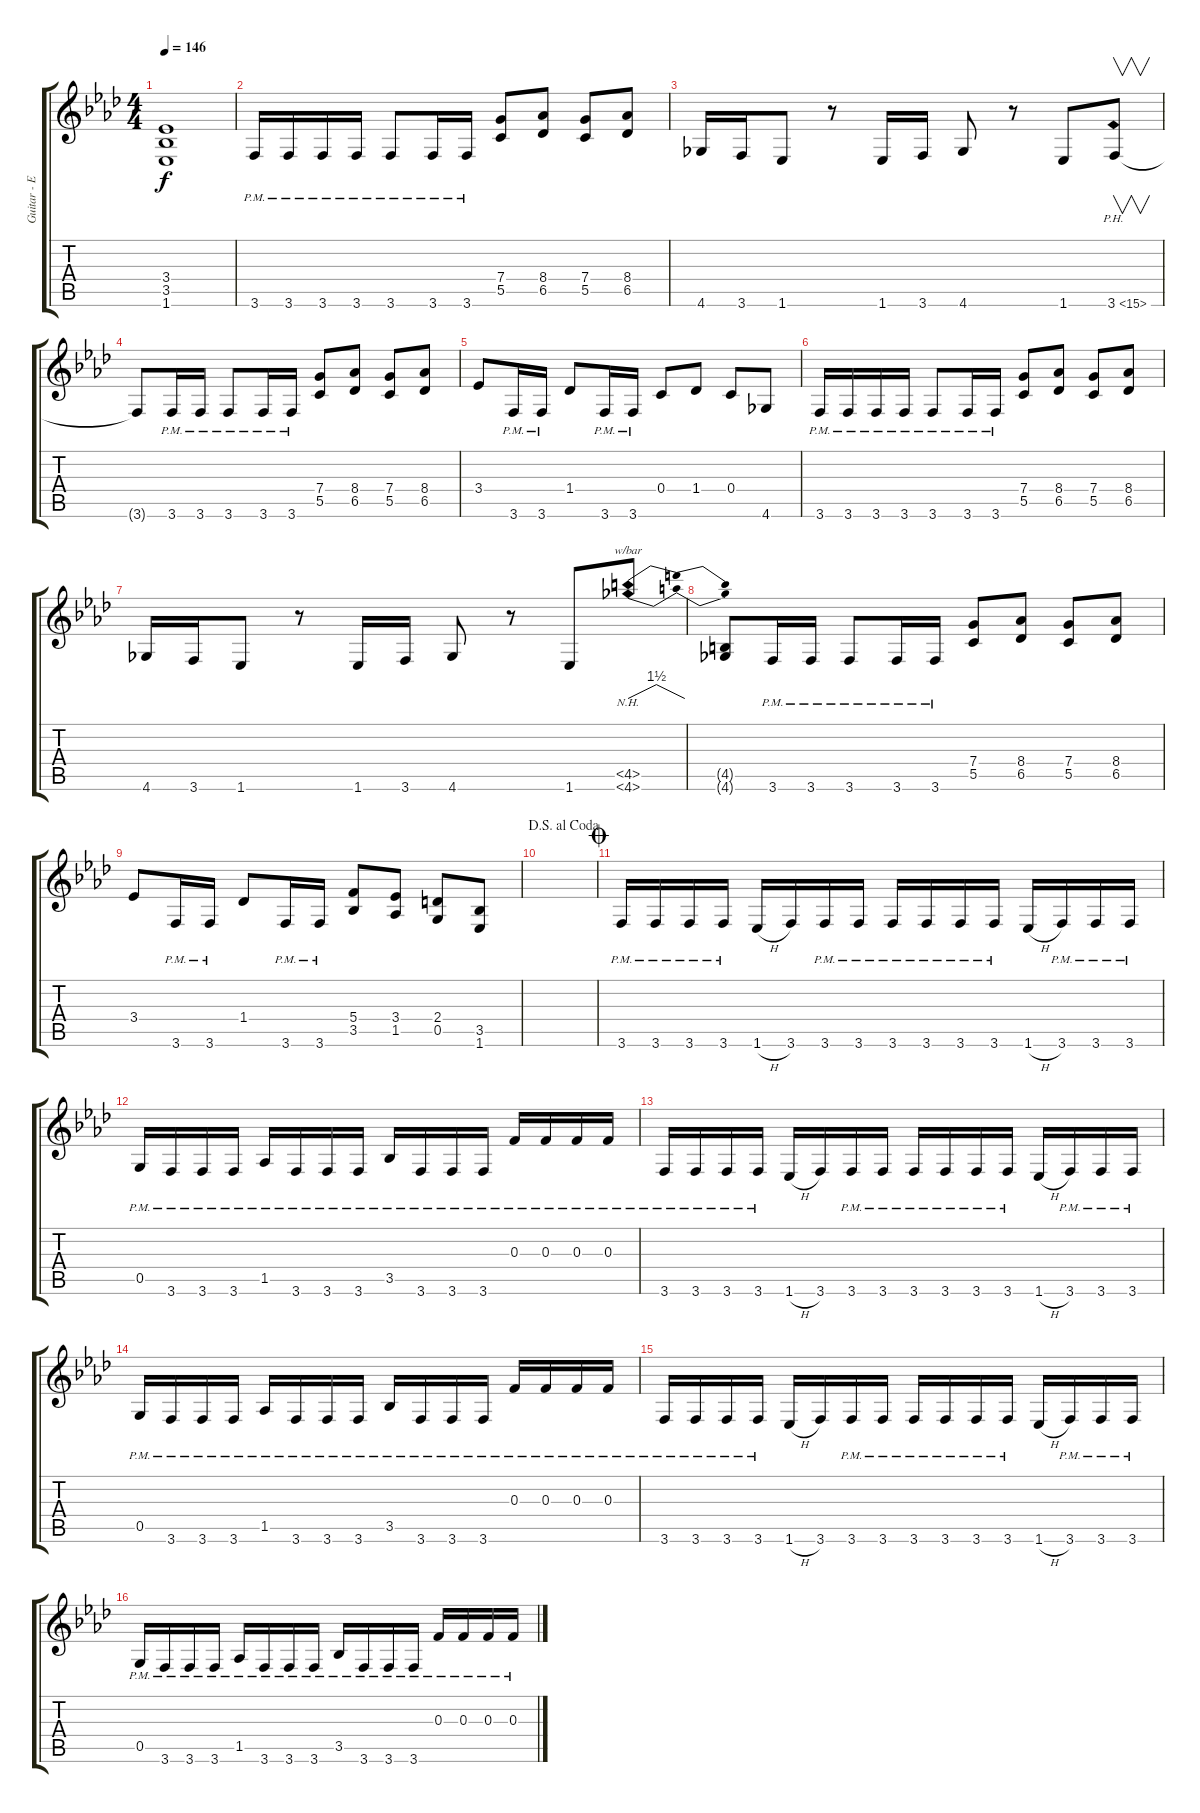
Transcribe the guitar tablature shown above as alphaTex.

\track ("Guitar - Emppu" "Guitar - E") {instrument distortionguitar}
\staff {score tabs}
\tuning (D4 A3 F3 C3 G2 D2) {hide}
\ts (4 4)
\tempo 146
\clef g2
\ks fminor
(3.4 3.5 1.6).1{dy f} |
3.6{pm}.16 3.6{pm}.16 3.6{pm}.16 3.6{pm}.16 3.6{pm}.8 3.6{pm}.16 3.6{pm}.16 (7.4 5.5).8 (8.4 6.5).8 (7.4 5.5).8 (8.4 6.5).8 |
4.6.16 3.6.16 1.6.8 r.8 1.6.16 3.6.16 4.6.8 r.8 1.6.8 3.6{ph 12}.8{v} |
3.6{t}.8 3.6{pm}.16 3.6{pm}.16 3.6{pm}.8 3.6{pm}.16 3.6{pm}.16 (7.4 5.5).8 (8.4 6.5).8 (7.4 5.5).8 (8.4 6.5).8 |
3.4.8 3.6{pm}.16 3.6{pm}.16 1.4.8 3.6{pm}.16 3.6{pm}.16 0.4.8 1.4.8 0.4.8 4.6.8 |
3.6{pm}.16 3.6{pm}.16 3.6{pm}.16 3.6{pm}.16 3.6{pm}.8 3.6{pm}.16 3.6{pm}.16 (7.4 5.5).8 (8.4 6.5).8 (7.4 5.5).8 (8.4 6.5).8 |
4.6.16 3.6.16 1.6.8 r.8 1.6.16 3.6.16 4.6.8 r.8 1.6.8 (4.5{nh} 4.6{nh}).8{tbe (dip default 0 0 30 6 60 0)} |
(4.5{t} 4.6{t}).8 3.6{pm}.16 3.6{pm}.16 3.6{pm}.8 3.6{pm}.16 3.6{pm}.16 (7.4 5.5).8 (8.4 6.5).8 (7.4 5.5).8 (8.4 6.5).8 |
3.4.8 3.6{pm}.16 3.6{pm}.16 1.4.8 3.6{pm}.16 3.6{pm}.16 (5.4 3.5).8 (3.4 1.5).8 (2.4 0.5).8 (3.5 1.6).8 |
\jump dalsegnoalcoda
|
\jump coda
3.6{pm}.16 3.6{pm}.16 3.6{pm}.16 3.6{pm}.16 1.6{h}.16 3.6.16 3.6{pm}.16 3.6{pm}.16 3.6{pm}.16 3.6{pm}.16 3.6{pm}.16 3.6{pm}.16 1.6{h}.16 3.6{pm}.16 3.6{pm}.16 3.6{pm}.16 |
0.5{pm}.16 3.6{pm}.16 3.6{pm}.16 3.6{pm}.16 1.5{pm}.16 3.6{pm}.16 3.6{pm}.16 3.6{pm}.16 3.5{pm}.16 3.6{pm}.16 3.6{pm}.16 3.6{pm}.16 0.3{pm}.16 0.3{pm}.16 0.3{pm}.16 0.3{pm}.16 |
3.6{pm}.16 3.6{pm}.16 3.6{pm}.16 3.6{pm}.16 1.6{h}.16 3.6.16 3.6{pm}.16 3.6{pm}.16 3.6{pm}.16 3.6{pm}.16 3.6{pm}.16 3.6{pm}.16 1.6{h}.16 3.6{pm}.16 3.6{pm}.16 3.6{pm}.16 |
0.5{pm}.16 3.6{pm}.16 3.6{pm}.16 3.6{pm}.16 1.5{pm}.16 3.6{pm}.16 3.6{pm}.16 3.6{pm}.16 3.5{pm}.16 3.6{pm}.16 3.6{pm}.16 3.6{pm}.16 0.3{pm}.16 0.3{pm}.16 0.3{pm}.16 0.3{pm}.16 |
3.6{pm}.16 3.6{pm}.16 3.6{pm}.16 3.6{pm}.16 1.6{h}.16 3.6.16 3.6{pm}.16 3.6{pm}.16 3.6{pm}.16 3.6{pm}.16 3.6{pm}.16 3.6{pm}.16 1.6{h}.16 3.6{pm}.16 3.6{pm}.16 3.6{pm}.16 |
0.5{pm}.16 3.6{pm}.16 3.6{pm}.16 3.6{pm}.16 1.5{pm}.16 3.6{pm}.16 3.6{pm}.16 3.6{pm}.16 3.5{pm}.16 3.6{pm}.16 3.6{pm}.16 3.6{pm}.16 0.3{pm}.16 0.3{pm}.16 0.3{pm}.16 0.3{pm}.16
